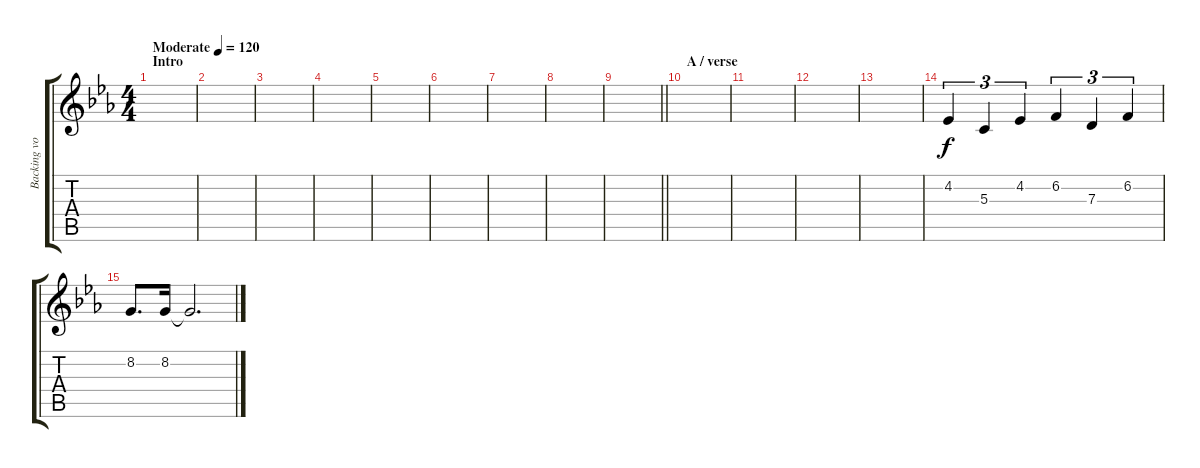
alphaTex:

\track ("Backing vocals" "Backing vo") {instrument lead2sawtooth}
\staff {score tabs}
\tuning (E4 B3 G3 D3 A2 E2) {hide}
\ts (4 4)
\section ("" "Intro")
\tempo (120 "Moderate")
\clef g2
\ks cminor
|
|
|
|
|
|
|
|
\barLineRight lightlight
|
\section ("" "A / verse")
|
|
|
|
4.2.4{tu (3 2)} 5.3.4{tu (3 2)} 4.2.4{tu (3 2)} 6.2.4{tu (3 2)} 7.3.4{tu (3 2)} 6.2.4{tu (3 2)} |
8.2.8{d} 8.2.16 8.2{t}.2{d}
